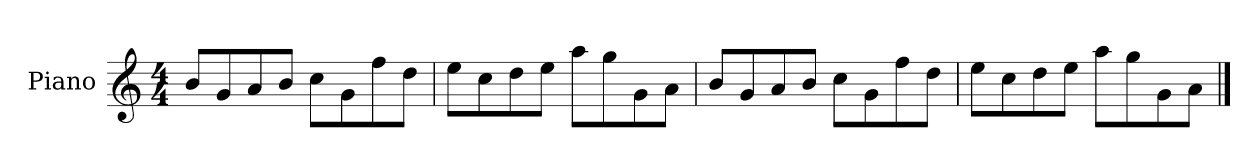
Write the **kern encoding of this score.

**kern
*part1
*staff1
*I"Piano
*I'Pno.
*clefG2
*k[]
*M4/4
=1
8b/L
8g/
8a/
8b/J
8cc\L
8g\
8ff\
8dd\J
=2
8ee\L
8cc\
8dd\
8ee\J
8aa\L
8gg\
8g\
8a\J
=3
8b/L
8g/
8a/
8b/J
8cc\L
8g\
8ff\
8dd\J
=4
8ee\L
8cc\
8dd\
8ee\J
8aa\L
8gg\
8g\
8a\J
==
*-
